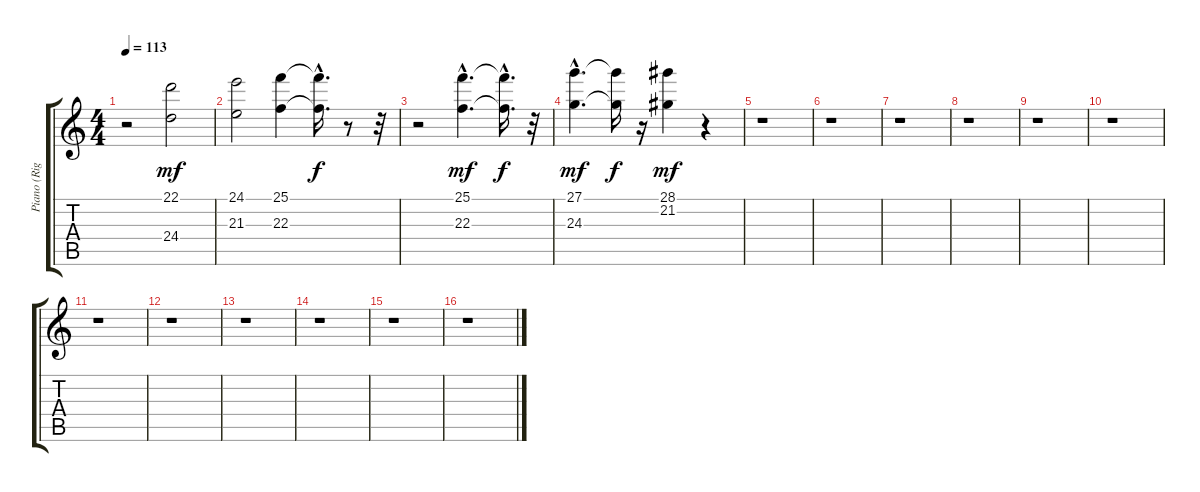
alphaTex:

\track ("Piano (Right)" "Piano (Rig") {instrument brightacousticpiano}
\staff {score tabs}
\tuning (E4 B3 G3 D3 A2 E2) {hide}
\ts (4 4)
\tempo 113
\clef g2
\ks c
r.2{dy mf} (22.1 24.4).2 |
(24.1 21.3).2 (25.1 22.3).4 (25.1{hac t} 22.3{hac t}).16{d dy f} r.8 r.32 |
r.2 (25.1{hac} 22.3{hac}).4{d dy mf} (25.1{t} 22.3{hac t}).16{d dy f} r.32 |
(27.1{hac} 24.3{hac}).4{d dy mf} (27.1{t} 24.3{t}).16{dy f} r.16 (28.1 21.2).4{dy mf} r.4 |
r.1 |
r.1 |
r.1 |
r.1 |
r.1 |
r.1 |
r.1 |
r.1 |
r.1 |
r.1 |
r.1 |
r.1
